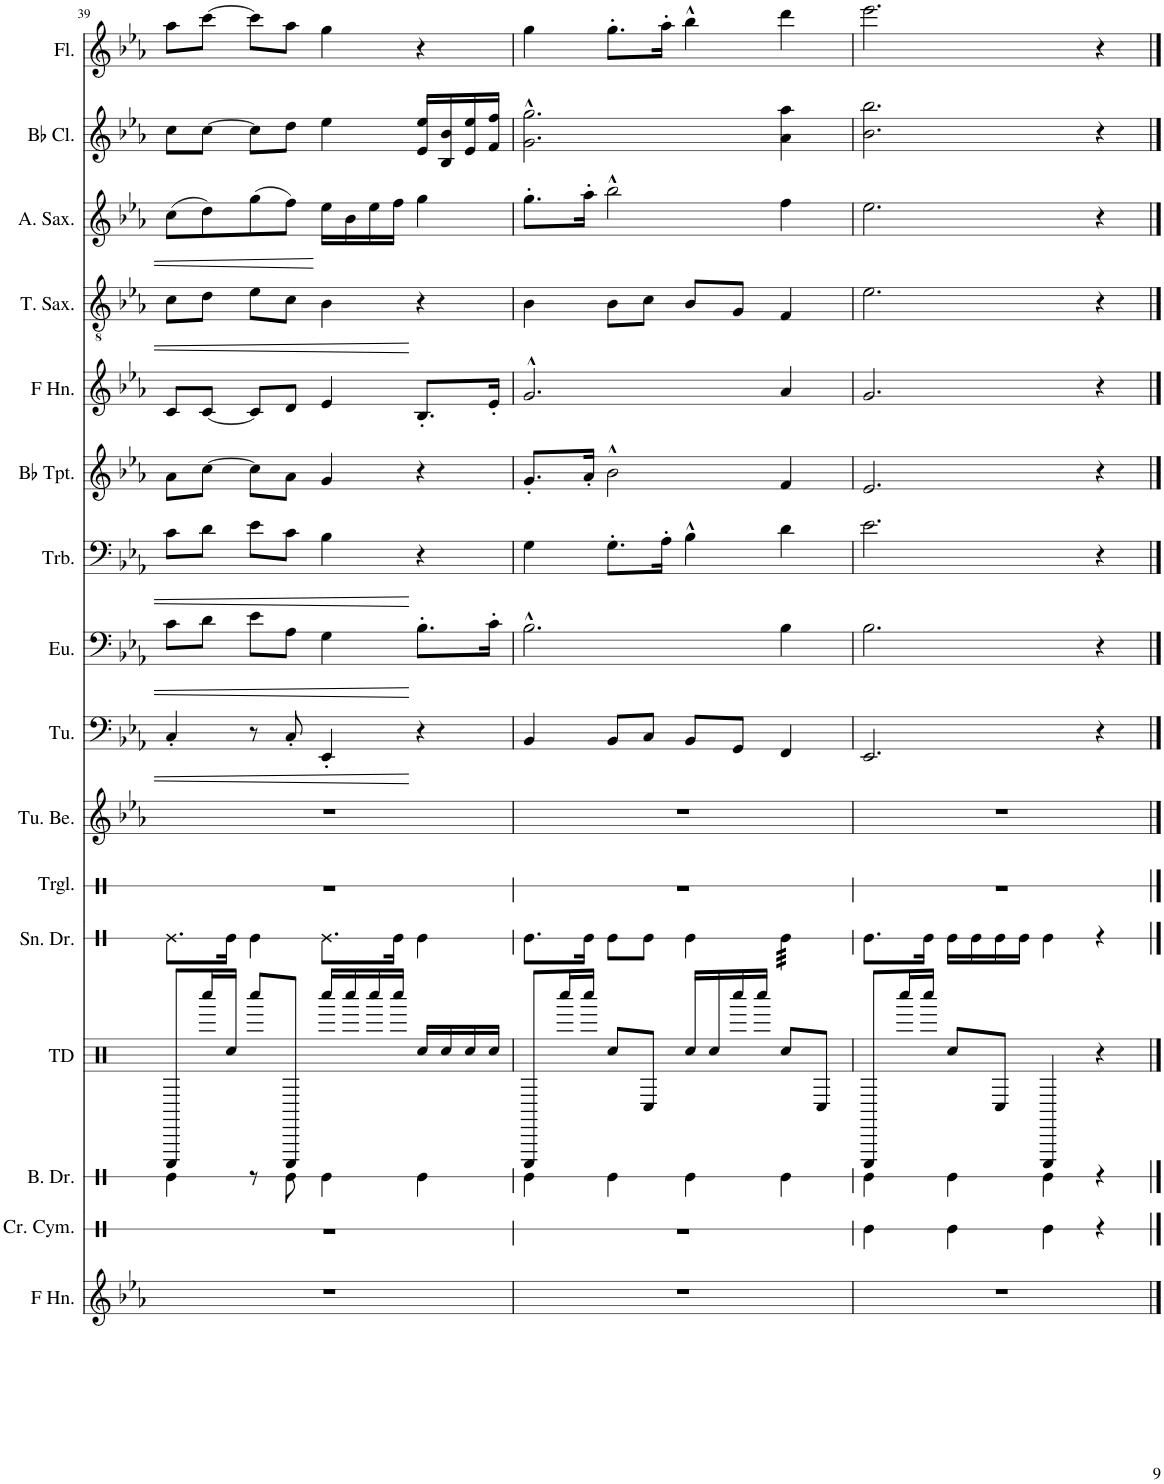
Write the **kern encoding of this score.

**kern	**kern	**kern	**kern	**kern	**kern	**kern	**kern	**kern	**kern	**kern	**kern	**kern	**kern	**kern	**kern
*part16	*part15	*part14	*part13	*part12	*part11	*part10	*part9	*part8	*part7	*part6	*part5	*part4	*part3	*part2	*part1
*staff16	*staff15	*staff14	*staff13	*staff12	*staff11	*staff10	*staff9	*staff8	*staff7	*staff6	*staff5	*staff4	*staff3	*staff2	*staff1
*I"Horn in F	*I"Crash Cymbal	*I"Bass Drum	*I"Tenor Drums	*I"Snare Drum	*I"Triangle	*I"Tubular Bells	*I"Tuba	*I"Euphonium	*I"Trombone	*I"Bb Trumpet	*I"Horn in F	*I"Tenor Saxophone	*I"Alto Saxophone	*I"Bb Clarinet	*I"Flute
*	*I'Cr. Cym.	*I'B. Dr.	*I'TD	*I'Sn. Dr.	*I'Trgl.	*I'Tu. Be.	*I'Tu.	*I'Eu.	*I'Trb.	*I'Bb Tpt.	*	*I'T. Sax.	*I'A. Sax.	*I'Bb Cl.	*I'Fl.
!!LO:PB:g=z
*clefG2	*clefX	*clefX	*clefX	*clefX	*clefX	*clefG2	*clefF4	*clefF4	*clefF4	*clefG2	*clefG2	*clefGv2	*clefG2	*clefG2	*clefG2
*ITrd4c7	*	*	*	*	*	*	*	*	*	*ITrd1c2	*ITrd4c7	*ITrd8c14	*ITrd5c9	*ITrd1c2	*
*k[b-e-a-]	*k[]	*k[]	*k[]	*k[]	*k[]	*k[b-e-a-]	*k[b-e-a-]	*k[b-e-a-]	*k[b-e-a-]	*k[b-e-a-]	*k[b-e-a-]	*k[b-e-a-]	*k[b-e-a-]	*k[b-e-a-]	*k[b-e-a-]
*M4/4	*M4/4	*M4/4	*M4/4	*M4/4	*M4/4	*M4/4	*M4/4	*M4/4	*M4/4	*M4/4	*M4/4	*M4/4	*M4/4	*M4/4	*M4/4
=39	=39	=39	=39	=39	=39	=39	=39	=39	=39	=39	=39	=39	=39	=39	=39
1r	1r	4Re\	8CCC/L	8.Re\L	1r	1r	4C'/	8c\L	8c\L	8a-\L	8c/L	8c\L	(8cc\L	8cc\L	8aa-\L
.	.	.	16cccc/L	.	.	.	.	8d\J	8d\J	[8cc\J	[8c/J	8d\J	8dd\)	[8cc\J	[8ccc\J
.	.	.	16cc/JJ	16Re\Jk	.	.	.	.	.	.	.	.	.	.	.
.	.	8r	8cccc/L	4Re\	.	.	8r	8e-\L	8e-\L	8cc\L]	8c/L]	8e-\L	(8gg\	8cc\L]	8ccc\L]
.	.	8Re\	8CCC/J	.	.	.	8C'/	8A-\J	8c\J	8a-\J	8d/J	8c\J	8ff\J)	8dd\J	8aa-\J
.	.	4Re\	16cccc/LL	8.Re\L	.	.	4EE-'/	4G\	4B-\	4g/	4e-/	4B-\	16ee-\LL	4ee-\	4gg\
.	.	.	16cccc/	.	.	.	.	.	.	.	.	.	16b-\	.	.
.	.	.	16cccc/	.	.	.	.	.	.	.	.	.	16ee-\	.	.
.	.	.	16cccc/JJ	16Re\Jk	.	.	.	.	.	.	.	.	16ff\JJ	.	.
.	.	4Re\	16cc/LL	4Re\	.	.	4r	8.B-'\L	4r	4r	8.B-'/L	4r	4gg\	16e-/ 16ee-/LL	4r
.	.	.	16cc/	.	.	.	.	.	.	.	.	.	.	16B-/ 16b-/	.
.	.	.	16cc/	.	.	.	.	.	.	.	.	.	.	16e-/ 16ee-/	.
.	.	.	16cc/JJ	.	.	.	.	16c'\Jk	.	.	16e-'/Jk	.	.	16f/ 16ff/JJ	.
=40	=40	=40	=40	=40	=40	=40	=40	=40	=40	=40	=40	=40	=40	=40	=40
1r	1r	4Re\	8CCC/L	8.Re\L	1r	1r	4BB-/	2.B-^^\	4G\	8.g'/L	2.g^^/	4B-\	8.gg'\L	2.g\^^ 2.gg\^^	4gg\
.	.	.	16cccc/L	.	.	.	.	.	.	.	.	.	.	.	.
.	.	.	16cccc/JJ	16Re\Jk	.	.	.	.	.	16a-'/Jk	.	.	16aa-'\Jk	.	.
.	.	4Re\	8cc/L	8Re\L	.	.	8BB-/L	.	8.G'\L	2b-^^\	.	8B-\L	2bb-^^\	.	8.gg'\L
.	.	.	8C/J	8Re\J	.	.	8C/J	.	.	.	.	8c\J	.	.	.
.	.	.	.	.	.	.	.	.	16A-'\Jk	.	.	.	.	.	16aa-'\Jk
.	.	4Re\	16cc/LL	4Re\	.	.	8BB-/L	.	4B-^^\	.	.	8B-/L	.	.	4bb-^^\
.	.	.	16cc/	.	.	.	.	.	.	.	.	.	.	.	.
.	.	.	16cccc/	.	.	.	8GG/J	.	.	.	.	8G/J	.	.	.
.	.	.	16cccc/JJ	.	.	.	.	.	.	.	.	.	.	.	.
*	*	*	*	*tremolo	*	*	*	*	*	*	*	*	*	*	*
.	.	4Re\	8cc/L	32Re\LLL	.	.	4FF/	4B-\	4d\	4f/	4a-/	4F/	4ff\	4a-\ 4aa-\	4ddd\
.	.	.	.	32Re\	.	.	.	.	.	.	.	.	.	.	.
.	.	.	.	32Re\	.	.	.	.	.	.	.	.	.	.	.
.	.	.	.	32Re\	.	.	.	.	.	.	.	.	.	.	.
.	.	.	8C/J	32Re\	.	.	.	.	.	.	.	.	.	.	.
.	.	.	.	32Re\	.	.	.	.	.	.	.	.	.	.	.
.	.	.	.	32Re\	.	.	.	.	.	.	.	.	.	.	.
.	.	.	.	32Re\JJJ	.	.	.	.	.	.	.	.	.	.	.
*	*	*	*	*Xtremolo	*	*	*	*	*	*	*	*	*	*	*
=41	=41	=41	=41	=41	=41	=41	=41	=41	=41	=41	=41	=41	=41	=41	=41
1r	4Re\	4Re\	8CCC/L	8.Re\L	1r	1r	2.EE-/	2.B-\	2.e-\	2.e-/	2.g/	2.e-\	2.ee-\	2.b-\ 2.bb-\	2.eee-\
.	.	.	16cccc/L	.	.	.	.	.	.	.	.	.	.	.	.
.	.	.	16cccc/JJ	16Re\Jk	.	.	.	.	.	.	.	.	.	.	.
.	4Re\	4Re\	8cc/L	16Re\LL	.	.	.	.	.	.	.	.	.	.	.
.	.	.	.	16Re\	.	.	.	.	.	.	.	.	.	.	.
.	.	.	8C/J	16Re\	.	.	.	.	.	.	.	.	.	.	.
.	.	.	.	16Re\JJ	.	.	.	.	.	.	.	.	.	.	.
.	4Re\	4Re\	4CCC/	4Re\	.	.	.	.	.	.	.	.	.	.	.
.	4r	4r	4r	4r	.	.	4r	4r	4r	4r	4r	4r	4r	4r	4r
==	==	==	==	==	==	==	==	==	==	==	==	==	==	==	==
*-	*-	*-	*-	*-	*-	*-	*-	*-	*-	*-	*-	*-	*-	*-	*-
